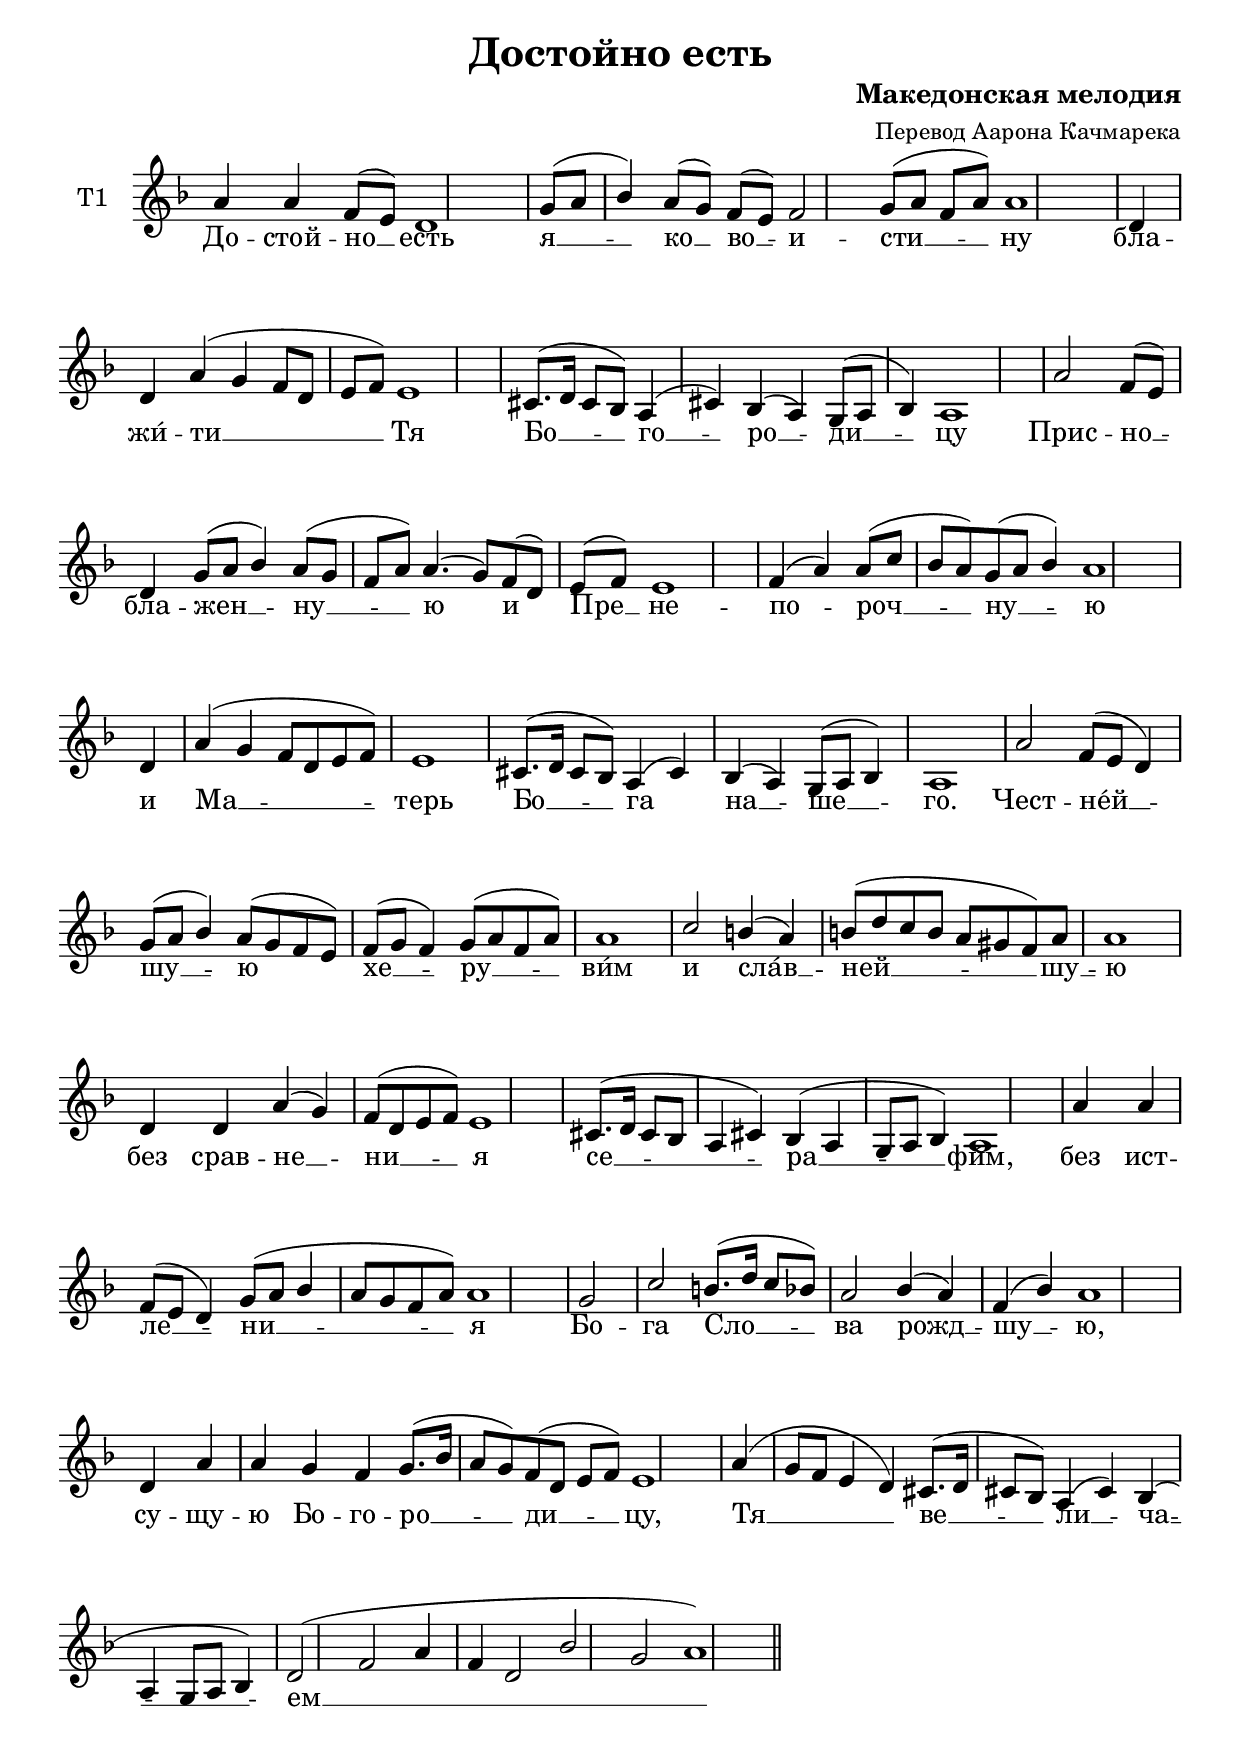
\version "2.18.0" 
\include "english.ly" 
\include "gregorian.ly" 

\layout { 
  \context{ 
    \Score \override SpacingSpanner.packed-spacing = ##f 
  } 
  \context{ 
    \Lyrics \override LyricHyphen.minimum-distance = #2.25 
    \override LyricSpace.minimum-distance = #2.25 
  } 
} 

\header { 
  title = \markup\bold\fontsize #0.75 
    "Достойно есть" 
  subtitle = \markup\bold\fontsize #3.5 
    {""} 
  subsubtitle = \markup\bold\fontsize #4.25 
    {""} 
  poet = \markup\bold\fontsize #1.5 
    {""} 
  composer =  \markup\bold\fontsize #1.5 
    {"Македонская мелодия"} 
    
  arranger = "Перевод Аарона Качмарека"
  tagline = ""
} 

global = { 
  \key f \major 
  \override Staff.NoteHead.style = #'altdefault 
  \override Staff.TimeSignature.stencil = ##f 
  %\override Staff.BarLine.stencil = ##f 
  \set Score.defaultBarType = "-" 
  \bar "|." 
} 
move = { \bar "" \break } 

tenor_one = 
\relative c'' { 
  \global 
  a4 a f8(e) d1 \bar "|"
  g8(a bf4) a8 (g) f (e) f2 g8(a f a) a1 \bar "|"
  
  d,4 d a'4(g f8 d e f) e1 \bar "|"
  cs8.(d16 cs8 bf) a4 (cs) bf(a) g8(a bf4) a1 \bar "|"
  
  a'2 f8(e) d4 g8 (a bf4) a8 (g f a) a4.(g8) f (d) e (f) e1 \bar "|"
  f4(a) a8(c bf a) g (a bf4) a1 \bar "|"
  
  d,4 a'(g f8 d e f) e1 \bar "|"
  cs8.(d16 cs8 bf) a4 (cs) bf (a) g8(a bf4) a1 \bar "|"
  
  a'2 f8 (e d4) g8(a bf4) a8(g f e) f8(g f4) g8(a f a) a1 \bar "|"
  c2 b4(a) b8(d c b a gs f) a a1 \bar "|"
  
  d,4 d a'4 (g) f8(d e f) e1 \bar "|"
  cs8.(d16 cs8 bf a4 cs) bf(a g8 a bf4) a1 \bar "|"
  
  a'4 a f8(e d4) g8 (a bf4 a8 g f a) a1 \bar "|"
  g2 c2 b8.(d16 c8 bf) a2 bf4(a) f (bf) a1 \bar "|"
  
  d,4 a' a g4 f g8.(bf16 a8 g) f (d e f) e1 \bar "|"
  a4(g8 f e4 d) cs8.(d16 cs8 bf) a4 (cs) bf(a g8 a bf4) \bar "|"
  
  d2(f a4 f d2 bf' g a1) \bar "||"
} 


verse = \lyricmode { 
  % Lyrics follow here. 
  До -- стой -- но __ есть 
  я __ -- ко __ во __ -- и -- сти __ -- ну 
  бла -- жи́ -- ти __ Тя
  Бо __ -- го __ -- ро __ -- ди __ -- цу
  Прис -- но __ -- бла -- жен __ -- ну __ -- ю и Пре __ не -- по -- роч __ -- ну __ -- ю 
  и Ма __ -- терь Бо __ -- га на __ -- ше __ -- го. 
  Чест -- не́й __ -- шу __ -- ю хе __ -- ру __ -- ви́м 
  и сла́в __ -- ней __ -- шу __ -- ю 
  без срав -- не __ -- ни __ -- я се __ -- ра __ -- фи́м, 
  без ист -- ле __ -- ни __ -- я Бо -- га Сло __ -- ва рожд __ -- шу __ -- ю, 
  су -- щу -- ю Бо -- го -- ро __ -- ди __ -- цу, 
  Тя __ ве __ -- ли __ -- ча __ -- ем __
} 

\score {
  \new ChoirStaff <<
    \new Staff \with { 
      midiInstrument = "string ensemble 1" 
      instrumentName = \markup \center-column { "T1"} 
    } <<
      \new Voice = "tenor1" { \voiceOne \tenor_one } 
    >>
    \new Lyrics \lyricsto "tenor1" \verse 
  >>
  \layout { 
    ragged-last=##t 
    #(layout-set-staff-size 22) 
    \context { 
      \Lyrics 
      \override VerticalAxisGroup.staff-affinity = ##f 
      \override VerticalAxisGroup.staff-staff-spacing = 
        #'((basic-distance . 0) 
           (minimum-distance . 0) 
           (padding . 0)) 
    } 
    indent = 1.25\cm 
    \context { 
      \Staff 
      \override VerticalAxisGroup.staff-staff-spacing = 
        #'((basic-distance . 0) 
           (minimum-distance . 0) 
           (padding . 0)) 
    } 
  } 
}